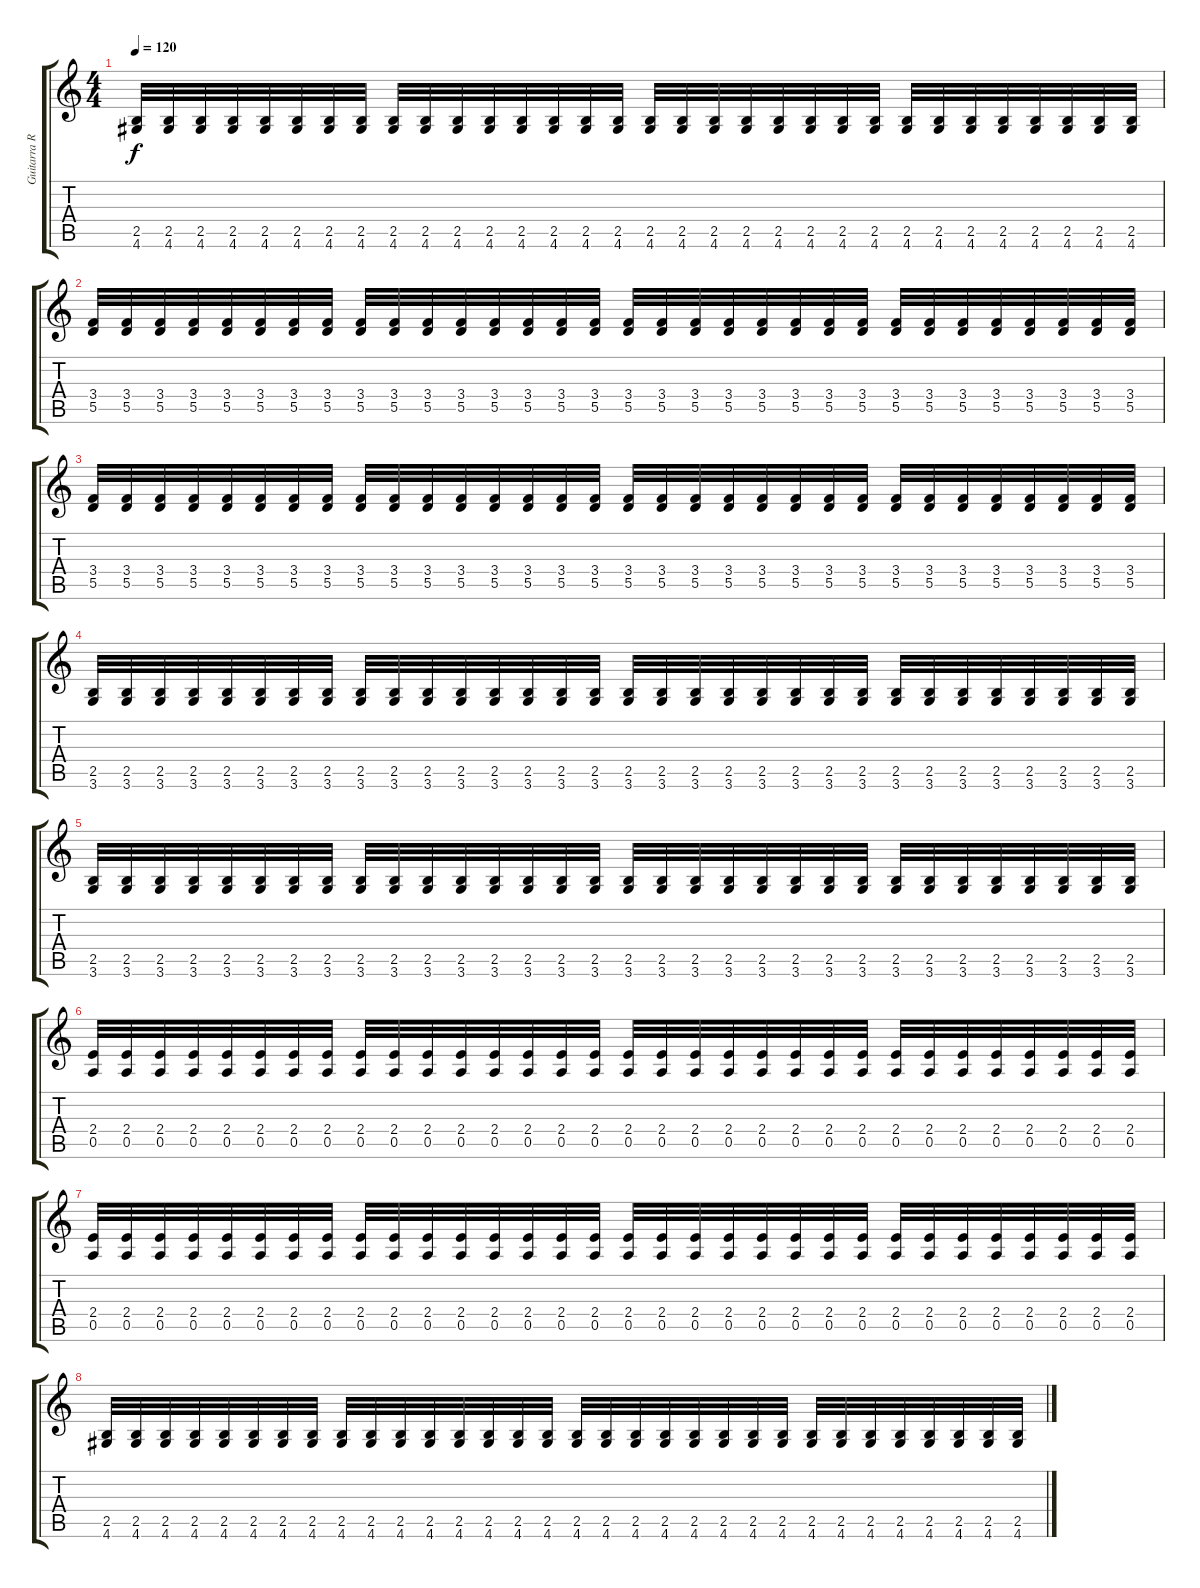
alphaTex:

\track ("Guitarra Rítmica" "Guitarra R") {instrument distortionguitar}
\staff {score tabs}
\tuning (E4 B3 G3 D3 A2 E2) {hide}
\ts (4 4)
\tempo 120
\clef g2
\ks c
(2.5 4.6).32{dy f} (2.5 4.6).32 (2.5 4.6).32 (2.5 4.6).32 (2.5 4.6).32 (2.5 4.6).32 (2.5 4.6).32 (2.5 4.6).32 (2.5 4.6).32 (2.5 4.6).32 (2.5 4.6).32 (2.5 4.6).32 (2.5 4.6).32 (2.5 4.6).32 (2.5 4.6).32 (2.5 4.6).32 (2.5 4.6).32 (2.5 4.6).32 (2.5 4.6).32 (2.5 4.6).32 (2.5 4.6).32 (2.5 4.6).32 (2.5 4.6).32 (2.5 4.6).32 (2.5 4.6).32 (2.5 4.6).32 (2.5 4.6).32 (2.5 4.6).32 (2.5 4.6).32 (2.5 4.6).32 (2.5 4.6).32 (2.5 4.6).32 |
(3.4 5.5).32 (3.4 5.5).32 (3.4 5.5).32 (3.4 5.5).32 (3.4 5.5).32 (3.4 5.5).32 (3.4 5.5).32 (3.4 5.5).32 (3.4 5.5).32 (3.4 5.5).32 (3.4 5.5).32 (3.4 5.5).32 (3.4 5.5).32 (3.4 5.5).32 (3.4 5.5).32 (3.4 5.5).32 (3.4 5.5).32 (3.4 5.5).32 (3.4 5.5).32 (3.4 5.5).32 (3.4 5.5).32 (3.4 5.5).32 (3.4 5.5).32 (3.4 5.5).32 (3.4 5.5).32 (3.4 5.5).32 (3.4 5.5).32 (3.4 5.5).32 (3.4 5.5).32 (3.4 5.5).32 (3.4 5.5).32 (3.4 5.5).32 |
(3.4 5.5).32 (3.4 5.5).32 (3.4 5.5).32 (3.4 5.5).32 (3.4 5.5).32 (3.4 5.5).32 (3.4 5.5).32 (3.4 5.5).32 (3.4 5.5).32 (3.4 5.5).32 (3.4 5.5).32 (3.4 5.5).32 (3.4 5.5).32 (3.4 5.5).32 (3.4 5.5).32 (3.4 5.5).32 (3.4 5.5).32 (3.4 5.5).32 (3.4 5.5).32 (3.4 5.5).32 (3.4 5.5).32 (3.4 5.5).32 (3.4 5.5).32 (3.4 5.5).32 (3.4 5.5).32 (3.4 5.5).32 (3.4 5.5).32 (3.4 5.5).32 (3.4 5.5).32 (3.4 5.5).32 (3.4 5.5).32 (3.4 5.5).32 |
(2.5 3.6).32 (2.5 3.6).32 (2.5 3.6).32 (2.5 3.6).32 (2.5 3.6).32 (2.5 3.6).32 (2.5 3.6).32 (2.5 3.6).32 (2.5 3.6).32 (2.5 3.6).32 (2.5 3.6).32 (2.5 3.6).32 (2.5 3.6).32 (2.5 3.6).32 (2.5 3.6).32 (2.5 3.6).32 (2.5 3.6).32 (2.5 3.6).32 (2.5 3.6).32 (2.5 3.6).32 (2.5 3.6).32 (2.5 3.6).32 (2.5 3.6).32 (2.5 3.6).32 (2.5 3.6).32 (2.5 3.6).32 (2.5 3.6).32 (2.5 3.6).32 (2.5 3.6).32 (2.5 3.6).32 (2.5 3.6).32 (2.5 3.6).32 |
(2.5 3.6).32 (2.5 3.6).32 (2.5 3.6).32 (2.5 3.6).32 (2.5 3.6).32 (2.5 3.6).32 (2.5 3.6).32 (2.5 3.6).32 (2.5 3.6).32 (2.5 3.6).32 (2.5 3.6).32 (2.5 3.6).32 (2.5 3.6).32 (2.5 3.6).32 (2.5 3.6).32 (2.5 3.6).32 (2.5 3.6).32 (2.5 3.6).32 (2.5 3.6).32 (2.5 3.6).32 (2.5 3.6).32 (2.5 3.6).32 (2.5 3.6).32 (2.5 3.6).32 (2.5 3.6).32 (2.5 3.6).32 (2.5 3.6).32 (2.5 3.6).32 (2.5 3.6).32 (2.5 3.6).32 (2.5 3.6).32 (2.5 3.6).32 |
(2.4 0.5).32 (2.4 0.5).32 (2.4 0.5).32 (2.4 0.5).32 (2.4 0.5).32 (2.4 0.5).32 (2.4 0.5).32 (2.4 0.5).32 (2.4 0.5).32 (2.4 0.5).32 (2.4 0.5).32 (2.4 0.5).32 (2.4 0.5).32 (2.4 0.5).32 (2.4 0.5).32 (2.4 0.5).32 (2.4 0.5).32 (2.4 0.5).32 (2.4 0.5).32 (2.4 0.5).32 (2.4 0.5).32 (2.4 0.5).32 (2.4 0.5).32 (2.4 0.5).32 (2.4 0.5).32 (2.4 0.5).32 (2.4 0.5).32 (2.4 0.5).32 (2.4 0.5).32 (2.4 0.5).32 (2.4 0.5).32 (2.4 0.5).32 |
(2.4 0.5).32 (2.4 0.5).32 (2.4 0.5).32 (2.4 0.5).32 (2.4 0.5).32 (2.4 0.5).32 (2.4 0.5).32 (2.4 0.5).32 (2.4 0.5).32 (2.4 0.5).32 (2.4 0.5).32 (2.4 0.5).32 (2.4 0.5).32 (2.4 0.5).32 (2.4 0.5).32 (2.4 0.5).32 (2.4 0.5).32 (2.4 0.5).32 (2.4 0.5).32 (2.4 0.5).32 (2.4 0.5).32 (2.4 0.5).32 (2.4 0.5).32 (2.4 0.5).32 (2.4 0.5).32 (2.4 0.5).32 (2.4 0.5).32 (2.4 0.5).32 (2.4 0.5).32 (2.4 0.5).32 (2.4 0.5).32 (2.4 0.5).32 |
(2.5 4.6).32 (2.5 4.6).32 (2.5 4.6).32 (2.5 4.6).32 (2.5 4.6).32 (2.5 4.6).32 (2.5 4.6).32 (2.5 4.6).32 (2.5 4.6).32 (2.5 4.6).32 (2.5 4.6).32 (2.5 4.6).32 (2.5 4.6).32 (2.5 4.6).32 (2.5 4.6).32 (2.5 4.6).32 (2.5 4.6).32 (2.5 4.6).32 (2.5 4.6).32 (2.5 4.6).32 (2.5 4.6).32 (2.5 4.6).32 (2.5 4.6).32 (2.5 4.6).32 (2.5 4.6).32 (2.5 4.6).32 (2.5 4.6).32 (2.5 4.6).32 (2.5 4.6).32 (2.5 4.6).32 (2.5 4.6).32 (2.5 4.6).32
